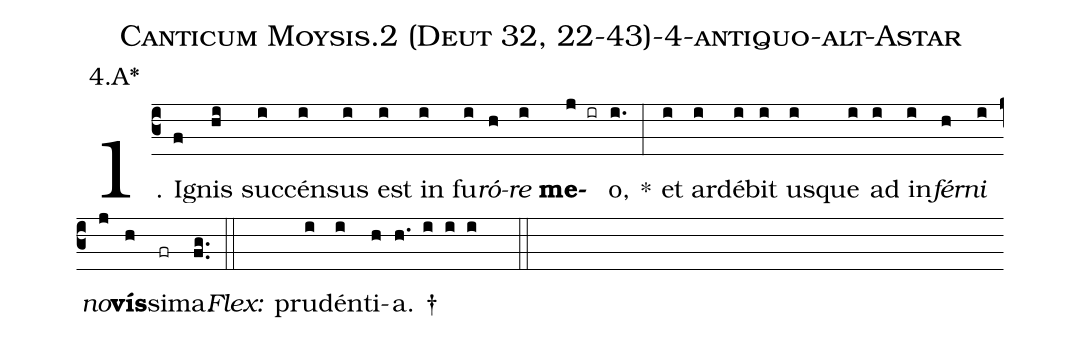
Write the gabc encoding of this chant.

name: Canticum Moysis.2 (Deut 32, 22-43)-4-antiquo-alt-Astar;
annotation: 4.A*;
%%
(c3)1. I(f)gnis(hi) suc(i)cén(i)sus(i) est(i) in(i) fu(i)<i>ró</i>(h)<i>re</i>(i) <b>me</b>(j ir)o,(i.) *(:) et(i) ar(i)dé(i)bit(i) us(i)que(i) ad(i) in(i)<i>fér</i>(h)<i>ni</i>(i) <i>no</i>(j)<b>vís</b>(h)si(fr)ma.(fg..) (::)
<i>Flex:</i>()  pru(i)dén(i)ti(h)a. †(h. i i i  ::)
